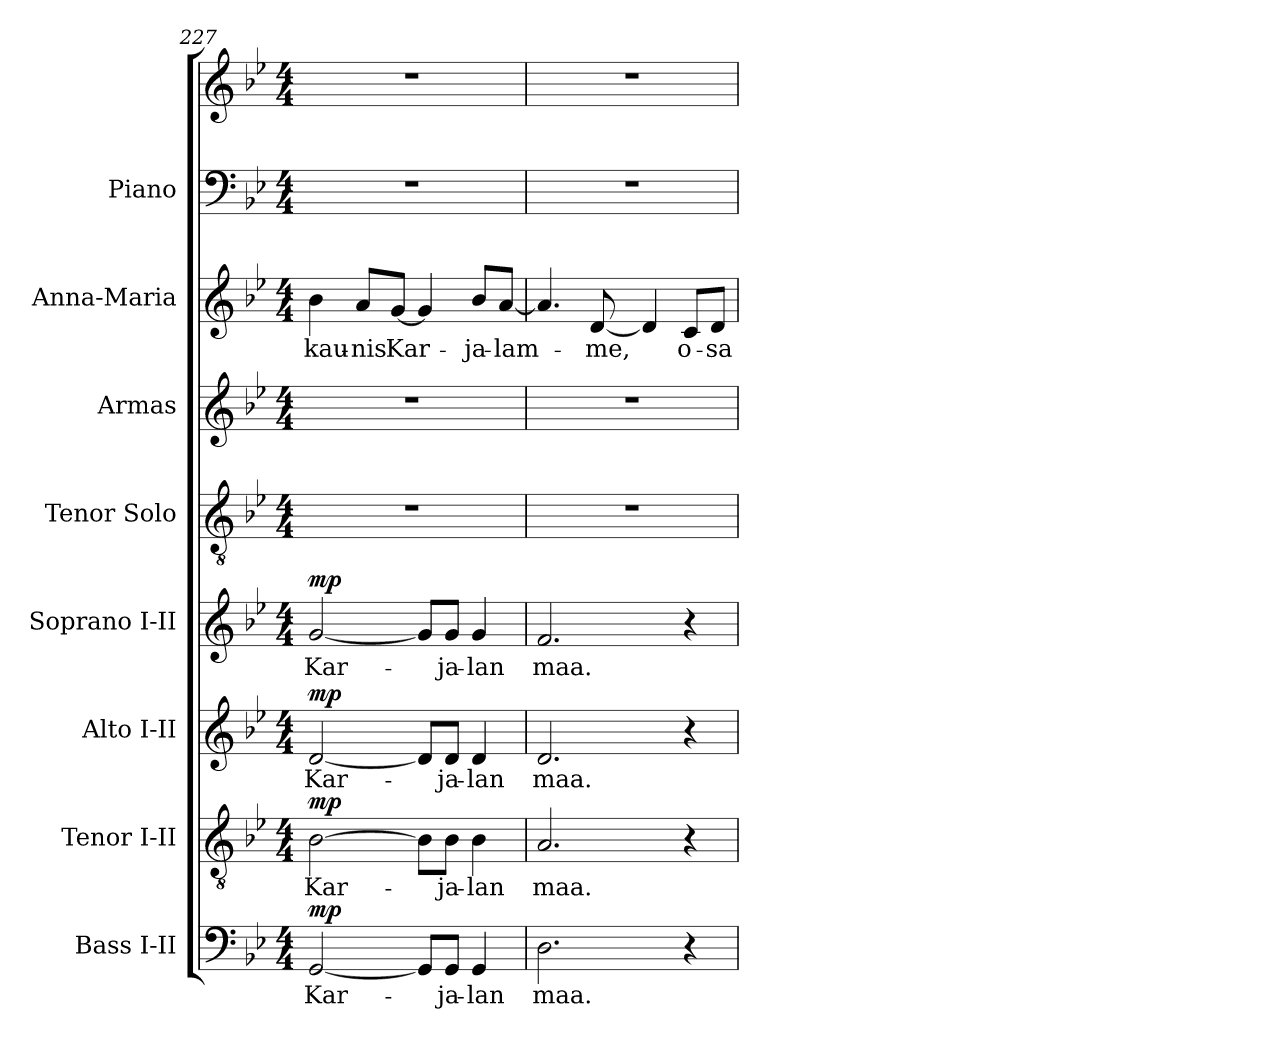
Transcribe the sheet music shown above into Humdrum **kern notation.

**kern	**text	**dynam	**kern	**text	**dynam	**kern	**text	**dynam	**kern	**text	**dynam	**kern	**kern	**kern	**text	**kern	**kern
*part8	*part8	*part8	*part7	*part7	*part7	*part6	*part6	*part6	*part5	*part5	*part5	*part4	*part3	*part2	*part2	*part1	*part1
*staff9	*staff9	*staff9	*staff8	*staff8	*staff8	*staff7	*staff7	*staff7	*staff6	*staff6	*staff6	*staff5	*staff4	*staff3	*staff3	*staff2	*staff1
*I"Bass I-II	*	*	*I"Tenor I-II	*	*	*I"Alto I-II	*	*	*I"Soprano I-II	*	*	*I"Tenor Solo	*I"Armas	*I"Anna-Maria	*	*I"Piano	*
*I'B.	*	*	*I'T.	*	*	*I'A.	*	*	*I'S.	*	*	*I'T. Solo	*I'Armas	*I'A-M	*	*I'Pno.	*
!!LO:PB:g=z
*clefF4	*	*	*clefGv2	*	*	*clefG2	*	*	*clefG2	*	*	*clefGv2	*clefG2	*clefG2	*	*clefF4	*clefG2
*	*	*	*ITrd7c12	*	*	*	*	*	*	*	*	*ITrd7c12	*ITrd7c12	*	*	*	*
*k[b-e-]	*	*	*k[b-e-]	*	*	*k[b-e-]	*	*	*k[b-e-]	*	*	*k[b-e-]	*k[b-e-]	*k[b-e-]	*	*k[b-e-]	*k[b-e-]
*B-:	*	*	*B-:	*	*	*B-:	*	*	*B-:	*	*	*B-:	*B-:	*B-:	*	*B-:	*B-:
*M4/4	*	*	*M4/4	*	*	*M4/4	*	*	*M4/4	*	*	*M4/4	*M4/4	*M4/4	*	*M4/4	*M4/4
=227	=227	=227	=227	=227	=227	=227	=227	=227	=227	=227	=227	=227	=227	=227	=227	=227	=227
!	!LO:LY:b:color=#000000	!	!	!	!	!	!	!	!	!	!	!	!	!	!	!	!
!	!	!	!	!LO:LY:b:color=#000000	!	!	!	!	!	!	!	!	!	!	!	!	!
!	!	!	!	!	!	!	!LO:LY:b:color=#000000	!	!	!	!	!	!	!	!	!	!
!	!	!	!	!	!	!	!	!	!	!LO:LY:b:color=#000000	!	!	!	!	!	!	!
!	!	!	!	!	!	!	!	!	!	!	!	!	!	!	!LO:LY:b:color=#000000	!	!
[<2GGi/	Kar-	mp	[>2BB-i\	Kar-	mp	[<2di/	Kar-	mp	[<2gi/	Kar-	mp	1r	1r	4b-i\	kau-	1r	1r
!	!	!	!	!	!	!	!	!	!	!	!	!	!	!	!LO:LY:b:color=#000000	!	!
.	.	.	.	.	.	.	.	.	.	.	.	.	.	8ai/L	-nis	.	.
!	!	!	!	!	!	!	!	!	!	!	!	!	!	!	!LO:LY:b:color=#000000	!	!
.	.	.	.	.	.	.	.	.	.	.	.	.	.	[<8gi/J	Kar-	.	.
8GGi/L]	.	.	8BB-i\L]	.	.	8di/L]	.	.	8gi/L]	.	.	.	.	4gi/]	.	.	.
!	!LO:LY:b:color=#000000	!	!	!	!	!	!	!	!	!	!	!	!	!	!	!	!
!	!	!	!	!LO:LY:b:color=#000000	!	!	!	!	!	!	!	!	!	!	!	!	!
!	!	!	!	!	!	!	!LO:LY:b:color=#000000	!	!	!	!	!	!	!	!	!	!
!	!	!	!	!	!	!	!	!	!	!LO:LY:b:color=#000000	!	!	!	!	!	!	!
8GGi/J	-ja-	.	8BB-i\J	-ja-	.	8di/J	-ja-	.	8gi/J	-ja-	.	.	.	.	.	.	.
!	!LO:LY:b:color=#000000	!	!	!	!	!	!	!	!	!	!	!	!	!	!	!	!
!	!	!	!	!LO:LY:b:color=#000000	!	!	!	!	!	!	!	!	!	!	!	!	!
!	!	!	!	!	!	!	!LO:LY:b:color=#000000	!	!	!	!	!	!	!	!	!	!
!	!	!	!	!	!	!	!	!	!	!LO:LY:b:color=#000000	!	!	!	!	!	!	!
!	!	!	!	!	!	!	!	!	!	!	!	!	!	!	!LO:LY:b:color=#000000	!	!
4GGi/	-lan	.	4BB-i\	-lan	.	4di/	-lan	.	4gi/	-lan	.	.	.	8b-i/L	-ja-	.	.
!	!	!	!	!	!	!	!	!	!	!	!	!	!	!	!LO:LY:b:color=#000000	!	!
.	.	.	.	.	.	.	.	.	.	.	.	.	.	[<8ai/J	-lam-	.	.
=228	=228	=228	=228	=228	=228	=228	=228	=228	=228	=228	=228	=228	=228	=228	=228	=228	=228
!	!LO:LY:b:color=#000000	!	!	!	!	!	!	!	!	!	!	!	!	!	!	!	!
!	!	!	!	!LO:LY:b:color=#000000	!	!	!	!	!	!	!	!	!	!	!	!	!
!	!	!	!	!	!	!	!LO:LY:b:color=#000000	!	!	!	!	!	!	!	!	!	!
!	!	!	!	!	!	!	!	!	!	!LO:LY:b:color=#000000	!	!	!	!	!	!	!
2.Di\	maa.	.	2.AAi/	maa.	.	2.di/	maa.	.	2.fi/	maa.	.	1r	1r	4.ai/]	.	1r	1r
!	!	!	!	!	!	!	!	!	!	!	!	!	!	!	!LO:LY:b:color=#000000	!	!
.	.	.	.	.	.	.	.	.	.	.	.	.	.	[<8di/	-me,	.	.
.	.	.	.	.	.	.	.	.	.	.	.	.	.	4di/]	.	.	.
!	!	!	!	!	!	!	!	!	!	!	!	!	!	!	!LO:LY:b:color=#000000	!	!
4r	.	.	4r	.	.	4r	.	.	4r	.	.	.	.	8ci/L	o-	.	.
!	!	!	!	!	!	!	!	!	!	!	!	!	!	!	!LO:LY:b:color=#000000	!	!
.	.	.	.	.	.	.	.	.	.	.	.	.	.	8di/J	-sa	.	.
=	=	=	=	=	=	=	=	=	=	=	=	=	=	=	=	=	=
*-	*-	*-	*-	*-	*-	*-	*-	*-	*-	*-	*-	*-	*-	*-	*-	*-	*-
